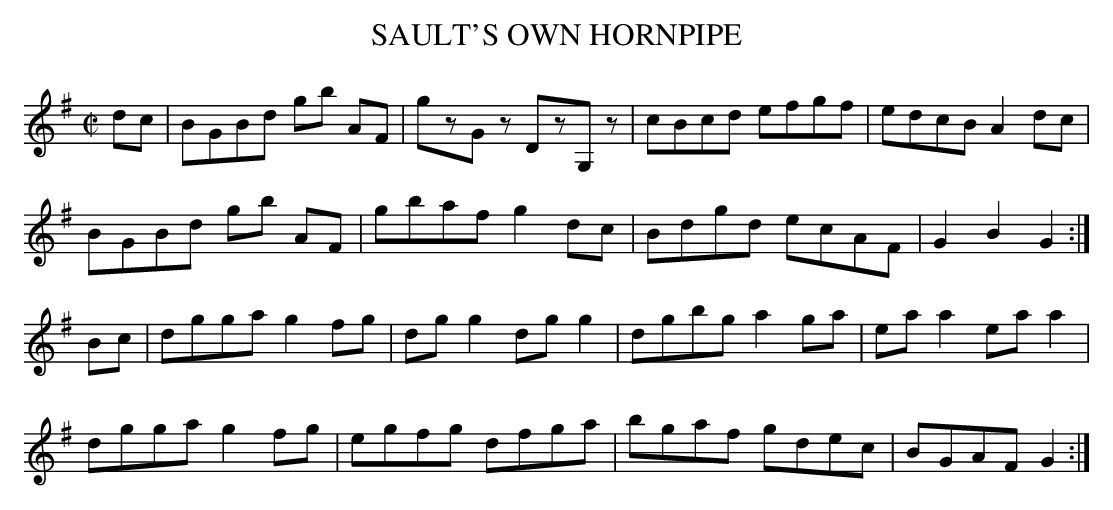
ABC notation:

X:1
T:SAULT'S OWN HORNPIPE
M:C|
L:1/8
K:G
dc|BGBd gb AF|gzGz DzG,z|cBcd efgf|edcB A2dc|
BGBd gb AF|gbaf g2dc|Bdgd ecAF|G2B2G2:|
Bc|dgga g2fg|dgg2 dgg2|dgbg a2ga|eaa2 eaa2|
dgga g2fg|egfg dfga|bgaf gdec|BGAF G2:|
